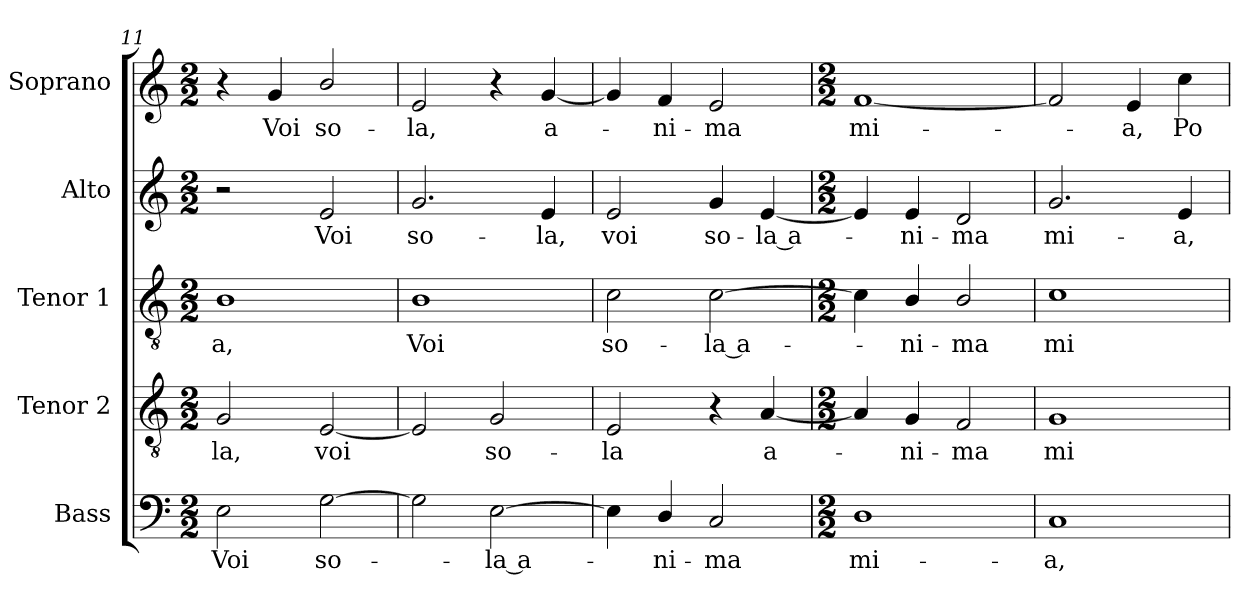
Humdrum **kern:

**kern	**text	**kern	**text	**kern	**text	**kern	**text	**kern	**text
*part5	*part5	*part4	*part4	*part3	*part3	*part2	*part2	*part1	*part1
*staff5	*staff5	*staff4	*staff4	*staff3	*staff3	*staff2	*staff2	*staff1	*staff1
*I"Bass	*	*I"Tenor 2	*	*I"Tenor 1	*	*I"Alto	*	*I"Soprano	*
*I'B	*	*I'T2	*	*I'T1	*	*I'A	*	*I'S	*
*clefF4	*	*clefGv2	*	*clefGv2	*	*clefG2	*	*clefG2	*
*	*	*ITrd7c12	*	*ITrd7c12	*	*	*	*	*
*k[]	*	*k[]	*	*k[]	*	*k[]	*	*k[]	*
*C:	*	*C:	*	*C:	*	*C:	*	*C:	*
*M2/2	*	*M2/2	*	*M2/2	*	*M2/2	*	*M2/2	*
=11	=11	=11	=11	=11	=11	=11	=11	=11	=11
!	!LO:LY:b:color=#000000	!	!	!	!	!	!	!	!
!	!	!	!LO:LY:b:color=#000000	!	!	!	!	!	!
!	!	!	!	!	!LO:LY:b:color=#000000	!	!	!	!
2Ei\	Voi	2GGi/	-la,	1BBi	-a,	2r	.	4r	.
!	!	!	!	!	!	!	!	!	!LO:LY:b:color=#000000
.	.	.	.	.	.	.	.	4gi/	Voi
!	!LO:LY:b:color=#000000	!	!	!	!	!	!	!	!
!	!	!	!LO:LY:b:color=#000000	!	!	!	!	!	!
!	!	!	!	!	!	!	!LO:LY:b:color=#000000	!	!
!	!	!	!	!	!	!	!	!	!LO:LY:b:color=#000000
[2Gi\	so-	[2EEi/	voi	.	.	2ei/	Voi	2bi/	so-
=12	=12	=12	=12	=12	=12	=12	=12	=12	=12
!	!	!	!	!	!LO:LY:b:color=#000000	!	!	!	!
!	!	!	!	!	!	!	!LO:LY:b:color=#000000	!	!
!	!	!	!	!	!	!	!	!	!LO:LY:b:color=#000000
2Gi\]	.	2EEi/]	.	1BBi	Voi	2.gi/	so-	2ei/	-la,
!	!LO:LY:b:color=#000000	!	!	!	!	!	!	!	!
!	!	!	!LO:LY:b:color=#000000	!	!	!	!	!	!
[2Ei\	-la a-	2GGi/	so-	.	.	.	.	4r	.
!	!	!	!	!	!	!	!LO:LY:b:color=#000000	!	!
!	!	!	!	!	!	!	!	!	!LO:LY:b:color=#000000
.	.	.	.	.	.	4ei/	-la,	[4gi/	a-
=13	=13	=13	=13	=13	=13	=13	=13	=13	=13
!	!	!	!LO:LY:b:color=#000000	!	!	!	!	!	!
!	!	!	!	!	!LO:LY:b:color=#000000	!	!	!	!
!	!	!	!	!	!	!	!LO:LY:b:color=#000000	!	!
4Ei\]	.	2EEi/	-la	2Ci\	so-	2ei/	voi	4gi/]	.
!	!LO:LY:b:color=#000000	!	!	!	!	!	!	!	!
!	!	!	!	!	!	!	!	!	!LO:LY:b:color=#000000
4Di/	-ni-	.	.	.	.	.	.	4fi/	-ni-
!	!LO:LY:b:color=#000000	!	!	!	!	!	!	!	!
!	!	!	!	!	!LO:LY:b:color=#000000	!	!	!	!
!	!	!	!	!	!	!	!LO:LY:b:color=#000000	!	!
!	!	!	!	!	!	!	!	!	!LO:LY:b:color=#000000
2Ci/	-ma	4r	.	[2Ci\	-la a-	4gi/	so-	2ei/	-ma
!	!	!	!LO:LY:b:color=#000000	!	!	!	!	!	!
!	!	!	!	!	!	!	!LO:LY:b:color=#000000	!	!
.	.	[4AAi/	a-	.	.	[4ei/	-la a-	.	.
!!LO:LB:g=z
=14	=14	=14	=14	=14	=14	=14	=14	=14	=14
*M2/2	*	*M2/2	*	*M2/2	*	*M2/2	*	*M2/2	*
!	!LO:LY:b:color=#000000	!	!	!	!	!	!	!	!
!	!	!	!	!	!	!	!	!	!LO:LY:b:color=#000000
1Di	mi-	4AAi/]	.	4Ci\]	.	4ei/]	.	[1fi	mi-
!	!	!	!LO:LY:b:color=#000000	!	!	!	!	!	!
!	!	!	!	!	!LO:LY:b:color=#000000	!	!	!	!
!	!	!	!	!	!	!	!LO:LY:b:color=#000000	!	!
.	.	4GGi/	-ni-	4BBi/	-ni-	4ei/	-ni-	.	.
!	!	!	!LO:LY:b:color=#000000	!	!	!	!	!	!
!	!	!	!	!	!LO:LY:b:color=#000000	!	!	!	!
!	!	!	!	!	!	!	!LO:LY:b:color=#000000	!	!
.	.	2FFi/	-ma	2BBi/	-ma	2di/	-ma	.	.
=15	=15	=15	=15	=15	=15	=15	=15	=15	=15
!	!LO:LY:b:color=#000000	!	!	!	!	!	!	!	!
!	!	!	!LO:LY:b:color=#000000	!	!	!	!	!	!
!	!	!	!	!	!LO:LY:b:color=#000000	!	!	!	!
!	!	!	!	!	!	!	!LO:LY:b:color=#000000	!	!
1Ci	-a,	1GGi	mi-	1Ci	mi-	2.gi/	mi-	2fi/]	.
!	!	!	!	!	!	!	!	!	!LO:LY:b:color=#000000
.	.	.	.	.	.	.	.	4ei/	-a,
!	!	!	!	!	!	!	!LO:LY:b:color=#000000	!	!
!	!	!	!	!	!	!	!	!	!LO:LY:b:color=#000000
.	.	.	.	.	.	4ei/	-a,	4cci\	Po-
=	=	=	=	=	=	=	=	=	=
*-	*-	*-	*-	*-	*-	*-	*-	*-	*-
